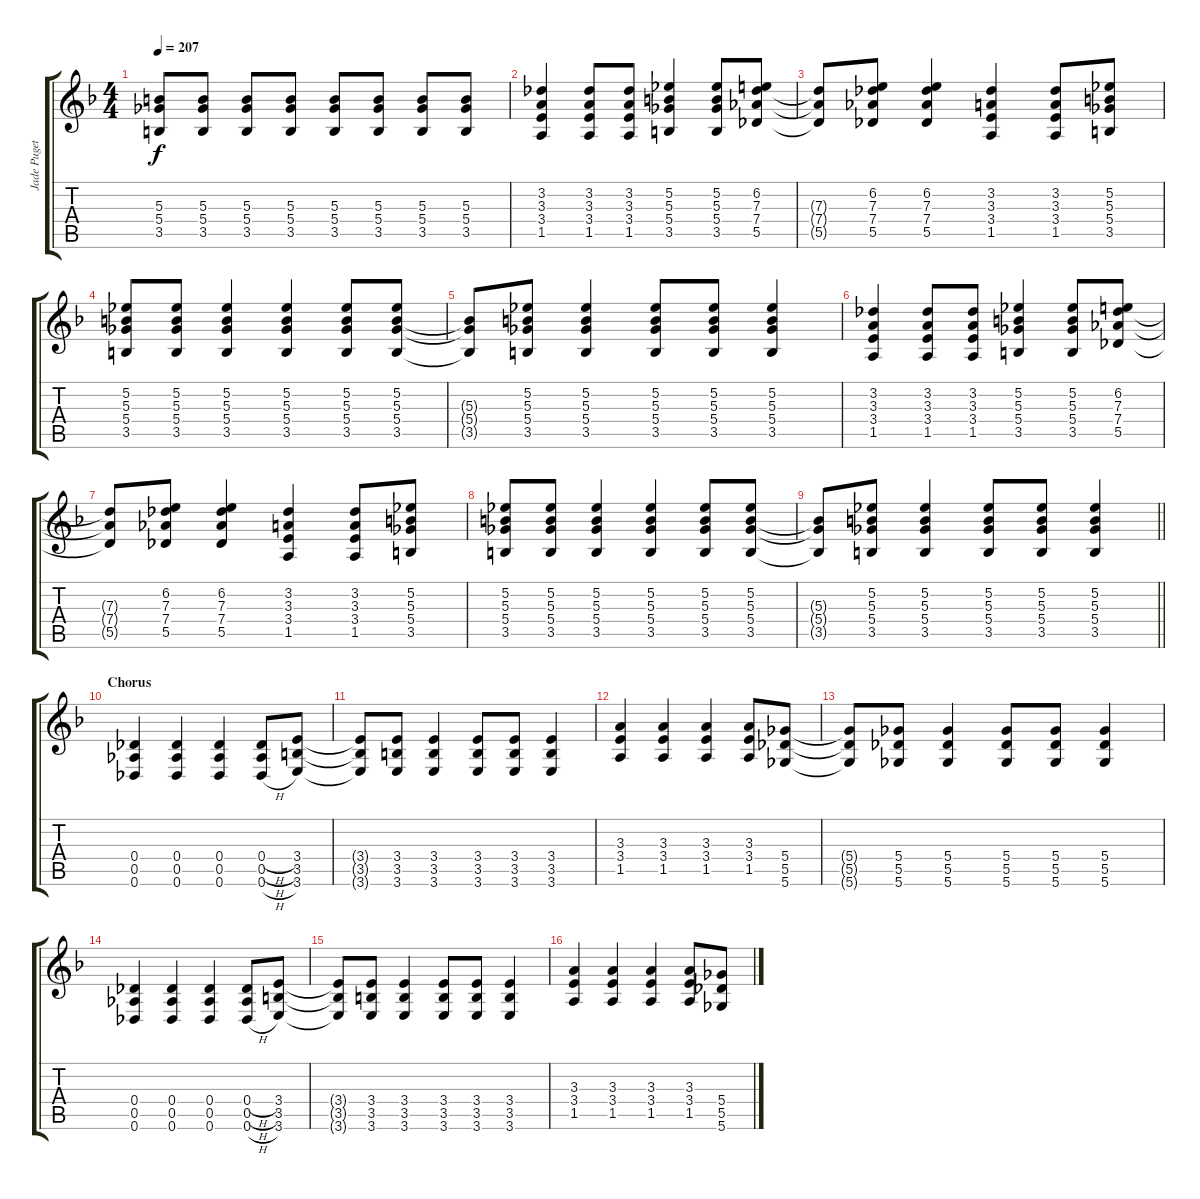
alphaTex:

\track ("Jade Puget" "Jade Puget") {instrument overdrivenguitar}
\staff {score tabs}
\tuning (Eb4 Bb3 Gb3 Db3 Ab2 Db2) {hide}
\ts (4 4)
\tempo 207
\clef g2
\ks f
(5.3{t} 5.4{t} 3.5{t}).8{dy f} (5.3 5.4 3.5).8 (5.3 5.4 3.5).8 (5.3 5.4 3.5).8 (5.3 5.4 3.5).8 (5.3 5.4 3.5).8 (5.3 5.4 3.5).8 (5.3 5.4 3.5).8 |
(3.2 3.3 3.4 1.5).4 (3.2 3.3 3.4 1.5).8 (3.2 3.3 3.4 1.5).8 (5.2 5.3 5.4 3.5).4 (5.2 5.3 5.4 3.5).8 (6.2 7.3 7.4 5.5).8 |
(7.3{t} 7.4{t} 5.5{t}).8 (6.2 7.3 7.4 5.5).8 (6.2 7.3 7.4 5.5).4 (3.2 3.3 3.4 1.5).4 (3.2 3.3 3.4 1.5).8 (5.2 5.3 5.4 3.5).8 |
(5.2 5.3 5.4 3.5).8 (5.2 5.3 5.4 3.5).8 (5.2 5.3 5.4 3.5).4 (5.2 5.3 5.4 3.5).4 (5.2 5.3 5.4 3.5).8 (5.2 5.3 5.4 3.5).8 |
(5.3{t} 5.4{t} 3.5{t}).8 (5.2 5.3 5.4 3.5).8 (5.2 5.3 5.4 3.5).4 (5.2 5.3 5.4 3.5).8 (5.2 5.3 5.4 3.5).8 (5.2 5.3 5.4 3.5).4 |
(3.2 3.3 3.4 1.5).4 (3.2 3.3 3.4 1.5).8 (3.2 3.3 3.4 1.5).8 (5.2 5.3 5.4 3.5).4 (5.2 5.3 5.4 3.5).8 (6.2 7.3 7.4 5.5).8 |
(7.3{t} 7.4{t} 5.5{t}).8 (6.2 7.3 7.4 5.5).8 (6.2 7.3 7.4 5.5).4 (3.2 3.3 3.4 1.5).4 (3.2 3.3 3.4 1.5).8 (5.2 5.3 5.4 3.5).8 |
(5.2 5.3 5.4 3.5).8 (5.2 5.3 5.4 3.5).8 (5.2 5.3 5.4 3.5).4 (5.2 5.3 5.4 3.5).4 (5.2 5.3 5.4 3.5).8 (5.2 5.3 5.4 3.5).8 |
\barLineRight lightlight
(5.3{t} 5.4{t} 3.5{t}).8 (5.2 5.3 5.4 3.5).8 (5.2 5.3 5.4 3.5).4 (5.2 5.3 5.4 3.5).8 (5.2 5.3 5.4 3.5).8 (5.2 5.3 5.4 3.5).4 |
\section ("" "Chorus")
(0.4 0.5 0.6).4 (0.4 0.5 0.6).4 (0.4 0.5 0.6).4 (0.4{h} 0.5{h} 0.6{h}).8 (3.4 3.5 3.6).8 |
(3.4{t} 3.5{t} 3.6{t}).8 (3.4 3.5 3.6).8 (3.4 3.5 3.6).4 (3.4 3.5 3.6).8 (3.4 3.5 3.6).8 (3.4 3.5 3.6).4 |
(3.3 3.4 1.5).4 (3.3 3.4 1.5).4 (3.3 3.4 1.5).4 (3.3 3.4 1.5).8 (5.4 5.5 5.6).8 |
(5.4{t} 5.5{t} 5.6{t}).8 (5.4 5.5 5.6).8 (5.4 5.5 5.6).4 (5.4 5.5 5.6).8 (5.4 5.5 5.6).8 (5.4 5.5 5.6).4 |
(0.4 0.5 0.6).4 (0.4 0.5 0.6).4 (0.4 0.5 0.6).4 (0.4{h} 0.5{h} 0.6{h}).8 (3.4 3.5 3.6).8 |
(3.4{t} 3.5{t} 3.6{t}).8 (3.4 3.5 3.6).8 (3.4 3.5 3.6).4 (3.4 3.5 3.6).8 (3.4 3.5 3.6).8 (3.4 3.5 3.6).4 |
(3.3 3.4 1.5).4 (3.3 3.4 1.5).4 (3.3 3.4 1.5).4 (3.3 3.4 1.5).8 (5.4 5.5 5.6).8
